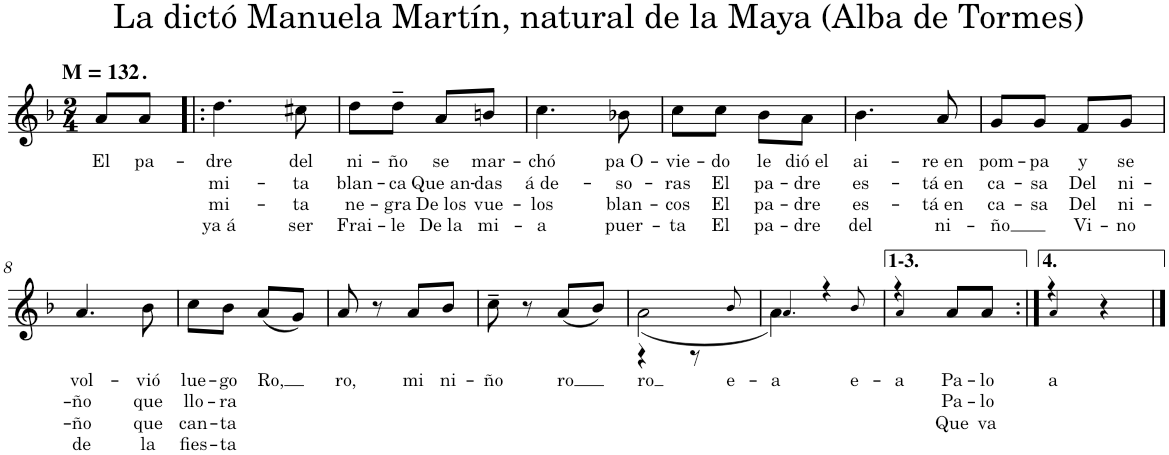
**kern	**text	**text	**text	**text
*part1	*part1	*part1	*part1	*part1
*staff1	*staff1	*staff1	*staff1	*staff1
*I"Nylon Guitar	*	*	*	*
*clefG2	*	*	*	*
*Trd7c12	*	*	*	*
*k[b-]	*	*	*	*
*M2/4	*	*	*	*
=1	=1	=1	=1	=1
!LO:TX:a:B:t=M = 132	!	!	!	!
!	!LO:LY:b	!	!	!
8a/L	El	.	.	.
!	!LO:LY:b	!	!	!
8a/J	pa-	.	.	.
=2!|:	=2!|:	=2!|:	=2!|:	=2!|:
!	!LO:LY:b	!LO:LY:b	!LO:LY:b	!LO:LY:b
4.dd\	-dre	mi-	mi-	ya á
!	!LO:LY:b	!LO:LY:b	!LO:LY:b	!LO:LY:b
8cc#X\	del	-ta	-ta	ser
=3	=3	=3	=3	=3
!	!LO:LY:b	!LO:LY:b	!LO:LY:b	!LO:LY:b
8dd\L	ni-	blan-	ne-	Frai-
!	!LO:LY:b	!LO:LY:b	!LO:LY:b	!LO:LY:b
8dd~\J	-ño	ca	-gra	-le
!	!LO:LY:b	!LO:LY:b	!LO:LY:b	!LO:LY:b
8a/L	se	Que an-	De los	De la
!	!LO:LY:b	!LO:LY:b	!LO:LY:b	!LO:LY:b
8bn/J	mar-	-das	vue-	mi-
=4	=4	=4	=4	=4
!	!LO:LY:b	!LO:LY:b	!LO:LY:b	!LO:LY:b
4.cc\	-chó	á de-	-los	-a
!	!LO:LY:b	!LO:LY:b	!LO:LY:b	!LO:LY:b
8b-X\	pa O-	-so-	blan-	puer-
=5	=5	=5	=5	=5
!	!LO:LY:b	!LO:LY:b	!LO:LY:b	!LO:LY:b
8cc\L	-vie-	-ras	-cos	-ta
!	!LO:LY:b	!LO:LY:b	!LO:LY:b	!LO:LY:b
8cc\J	-do	El	El	El
!	!LO:LY:b	!LO:LY:b	!LO:LY:b	!LO:LY:b
8b-\L	le	pa-	pa-	pa-
!	!LO:LY:b	!LO:LY:b	!LO:LY:b	!LO:LY:b
8a\J	dió el	-dre	dre	-dre
=6	=6	=6	=6	=6
!	!LO:LY:b	!LO:LY:b	!LO:LY:b	!LO:LY:b
4.b-\	ai-	es-	es-	del
!	!LO:LY:b	!LO:LY:b	!LO:LY:b	!LO:LY:b
8a/	-re en	-tá en	-tá en	ni-
=7	=7	=7	=7	=7
!	!LO:LY:b	!LO:LY:b	!LO:LY:b	!LO:LY:b
8g/L	pom-	ca-	ca-	-ño
!	!LO:LY:b	!LO:LY:b	!LO:LY:b	!
8g/J	-pa	-sa	-sa	.
!	!LO:LY:b	!LO:LY:b	!LO:LY:b	!LO:LY:b
8f/L	y	Del	Del	Vi-
!	!LO:LY:b	!LO:LY:b	!LO:LY:b	!LO:LY:b
8g/J	se	ni-	ni-	-no
!!LO:LB:g=z
=8	=8	=8	=8	=8
!	!LO:LY:b	!LO:LY:b	!LO:LY:b	!LO:LY:b
4.a/	vol-	-ño	-ño	de
!	!LO:LY:b	!LO:LY:b	!LO:LY:b	!LO:LY:b
8b-\	-vió	que	que	la
=9	=9	=9	=9	=9
!	!LO:LY:b	!LO:LY:b	!LO:LY:b	!LO:LY:b
8cc\L	lue-	llo-	can-	fies-
!	!LO:LY:b	!LO:LY:b	!LO:LY:b	!LO:LY:b
8b-\J	-go	-ra	-ta	-ta
!	!LO:LY:b	!	!	!
(8a/L	Ro,	.	.	.
8g/J)	.	.	.	.
=10	=10	=10	=10	=10
!	!LO:LY:b	!	!	!
8a/	ro,	.	.	.
8r	.	.	.	.
!	!LO:LY:b	!	!	!
8a/L	mi	.	.	.
!	!LO:LY:b	!	!	!
8b-/J	ni-	.	.	.
=11	=11	=11	=11	=11
!	!LO:LY:b	!	!	!
8cc~\	-ño	.	.	.
8r	.	.	.	.
!	!LO:LY:b	!	!	!
(8a/L	ro	.	.	.
8b-/J)	.	.	.	.
=12	=12	=12	=12	=12
!	!LO:LY:b	!	!	!
*^	*	*	*	*
(<2a\	4r	ro	.	.	.
.	8r	.	.	.	.
!	!	!LO:LY:b	!	!	!
.	8b-!/	e-	.	.	.
=13	=13	=13	=13	=13	=13
!	!	!LO:LY:b	!	!	!
4a\)	4.a!/	-a	.	.	.
4r	.	.	.	.	.
!	!	!LO:LY:b	!	!	!
.	8b-!/	e-	.	.	.
=14	=14	=14	=14	=14	=14
!	!	!LO:LY:b	!	!	!
4r	4a!/	-a	.	.	.
!	!	!LO:LY:b	!LO:LY:b	!LO:LY:b	!
8a/L	4ryy	Pa-	Pa-	Que	.
!	!	!LO:LY:b	!LO:LY:b	!LO:LY:b	!
8a/J	.	-lo	-lo	va	.
=15:|!	=15:|!	=15:|!	=15:|!	=15:|!	=15:|!
!	!	!LO:LY:b	!	!	!
4r	4a!/	-a	.	.	.
4r	4ryy	.	.	.	.
*v	*v	*	*	*	*
==	==	==	==	==
*-	*-	*-	*-	*-
